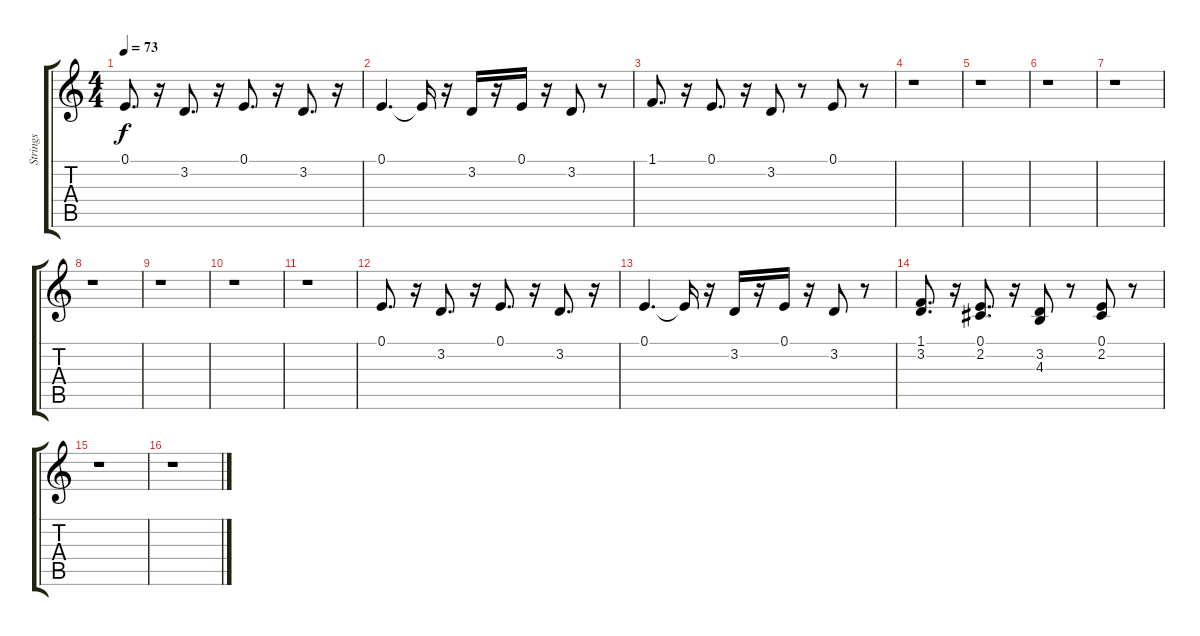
\track ("Strings" "Strings") {instrument stringensemble1}
\staff {score tabs}
\tuning (E4 B3 G3 D3 A2 E2) {hide}
\ts (4 4)
\tempo 73
\clef g2
\ks c
0.1.8{d dy f} r.16 3.2.8{d} r.16 0.1.8{d} r.16 3.2.8{d} r.16 |
0.1.4{d} 0.1{t}.16 r.16 3.2.16 r.16 0.1.16 r.16 3.2.8 r.8 |
1.1.8{d} r.16 0.1.8{d} r.16 3.2.8 r.8 0.1.8 r.8 |
r.1 |
r.1 |
r.1 |
r.1 |
r.1 |
r.1 |
r.1 |
r.1 |
0.1.8{d} r.16 3.2.8{d} r.16 0.1.8{d} r.16 3.2.8{d} r.16 |
0.1.4{d} 0.1{t}.16 r.16 3.2.16 r.16 0.1.16 r.16 3.2.8 r.8 |
(1.1 3.2).8{d} r.16 (0.1 2.2).8{d} r.16 (3.2 4.3).8 r.8 (0.1 2.2).8 r.8 |
r.1 |
r.1
